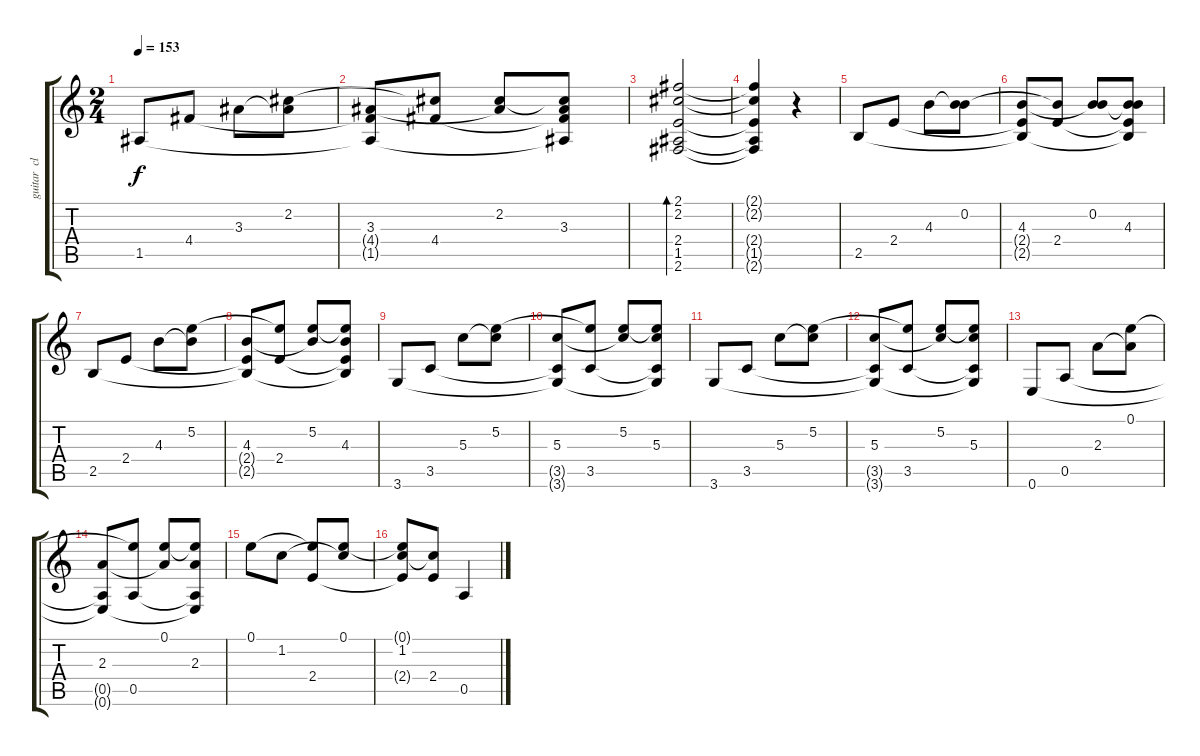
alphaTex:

\track ("guitar  clean  right" "guitar  cl") {instrument acousticguitarnylon}
\staff {score tabs}
\tuning (E4 B3 G3 D3 A2 E2) {hide}
\ts (2 4)
\tempo 153
\clef g2
\ks c
1.5.8{dy f} 4.4.8 3.3.8 (2.2 3.3{t}).8 |
(3.3 4.4{t} 1.5{t}).8 (2.2{t} 4.4).8 (2.2 3.3{t}).8 (2.2{t} 3.3 4.4{t} 1.5{t}).8 |
(2.1 2.2 2.4 1.5 2.6).2{bd 60} |
(2.1{t} 2.2{t} 2.4{t} 1.5{t} 2.6{t}).4 r.4 |
2.5.8 2.4.8 4.3.8 (0.2 4.3{t}).8 |
(4.3 2.4{t} 2.5{t}).8 (0.2{t} 2.4).8 (0.2 4.3{t}).8 (0.2{t} 4.3 2.4{t} 2.5{t}).8 |
2.5.8 2.4.8 4.3.8 (5.2 4.3{t}).8 |
(4.3 2.4{t} 2.5{t}).8 (5.2{t} 2.4).8 (5.2 4.3{t}).8 (5.2{t} 4.3 2.4{t} 2.5{t}).8 |
3.6.8 3.5.8 5.3.8 (5.2 5.3{t}).8 |
(5.3 3.5{t} 3.6{t}).8 (5.2{t} 3.5).8 (5.2 5.3{t}).8 (5.2{t} 5.3 3.5{t} 3.6{t}).8 |
3.6.8 3.5.8 5.3.8 (5.2 5.3{t}).8 |
(5.3 3.5{t} 3.6{t}).8 (5.2{t} 3.5).8 (5.2 5.3{t}).8 (5.2{t} 5.3 3.5{t} 3.6{t}).8 |
0.6.8 0.5.8 2.3.8 (0.1 2.3{t}).8 |
(2.3 0.5{t} 0.6{t}).8 (0.1{t} 0.5).8 (0.1 2.3{t}).8 (0.1{t} 2.3 0.5{t} 0.6{t}).8 |
0.1.8 1.2.8 (0.1{t} 2.4).8 (0.1 1.2{t}).8 |
(0.1{t} 1.2 2.4{t}).8 (1.2{t} 2.4).8 0.5.4
